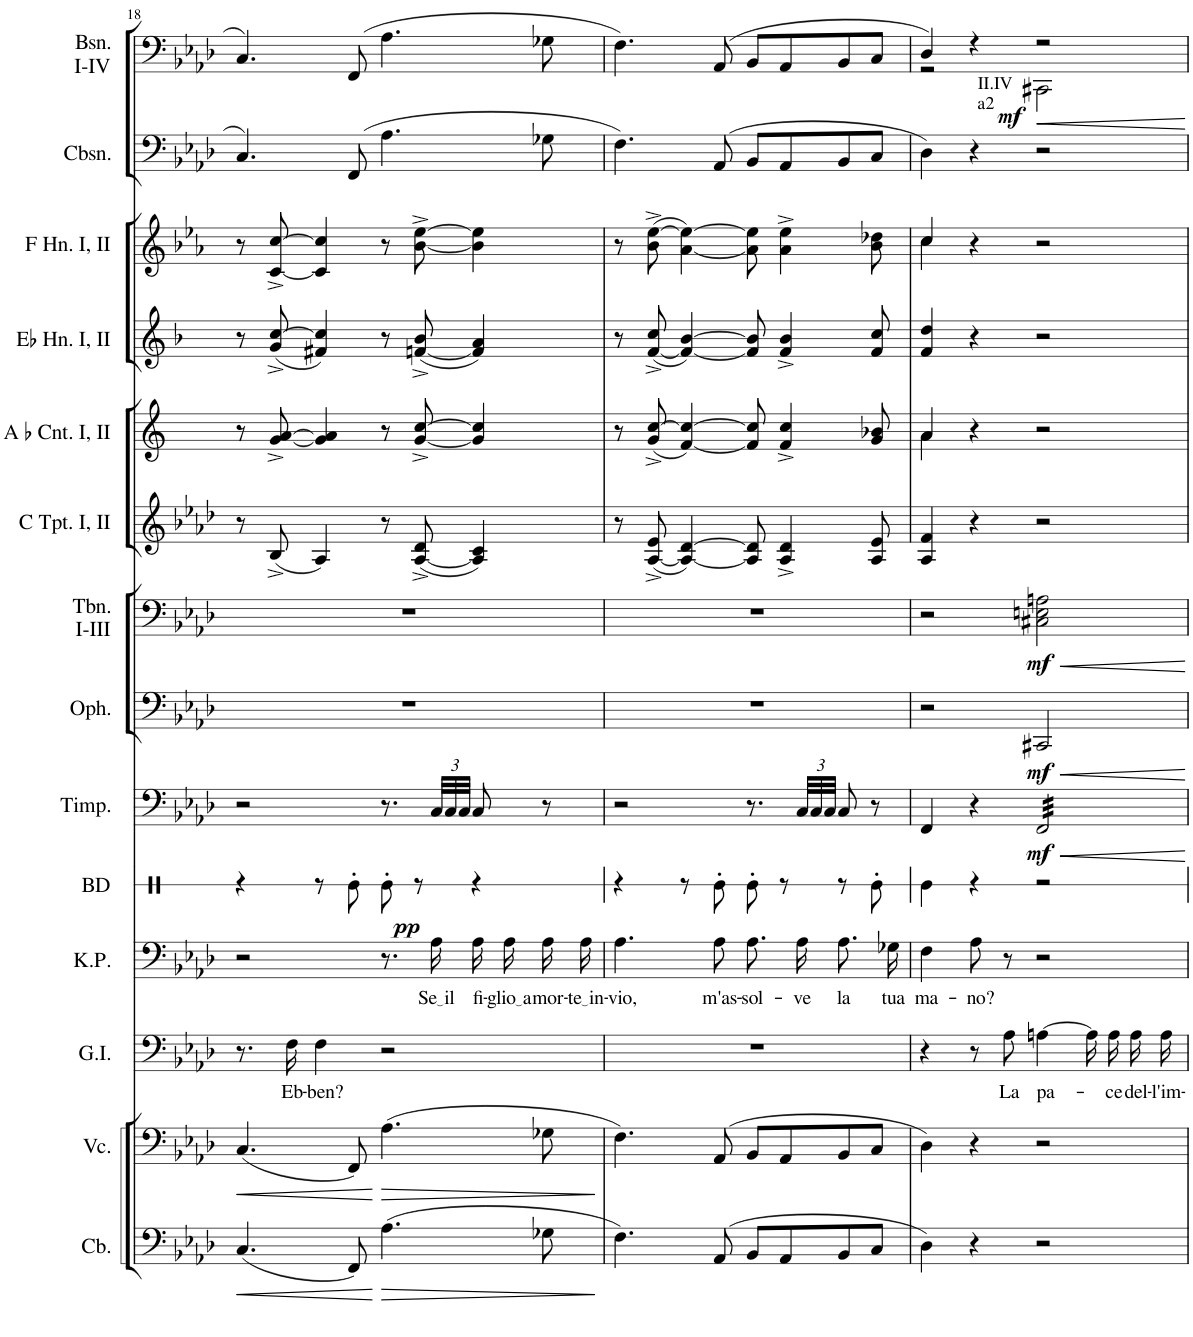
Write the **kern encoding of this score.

**kern	**dynam	**kern	**dynam	**kern	**text	**kern	**text	**dynam	**kern	**dynam	**kern	**dynam	**kern	**dynam	**kern	**kern	**kern	**kern	**kern	**kern	**dynam
*part13	*part13	*part12	*part12	*part11	*part11	*part10	*part10	*part10	*part9	*part9	*part8	*part8	*part7	*part7	*part6	*part5	*part4	*part3	*part2	*part1	*part1
*staff13	*staff13	*staff12	*staff12	*staff11	*staff11	*staff10	*staff10	*staff10	*staff9	*staff9	*staff8	*staff8	*staff7	*staff7	*staff6	*staff5	*staff4	*staff3	*staff2	*staff1	*staff1
*I"Contrabasses	*	*I"Violoncellos	*	*I"Grand Inquisitor	*	*I"King Philip	*	*	*I"Timpani	*	*I"Ophicleide	*	*I"Trombone I-III	*	*I"Trumpet in C I, II	*I"Ab Cornet I, II	*I"Horn in Eb I, II	*I"Horn in F I, II	*I"Contrabassoon	*I"Bassoon I-IV	*
*I'Cb.	*	*I'Vc.	*	*I'G.I.	*	*I'K.P.	*	*	*I'Timp.	*	*I'Oph.	*	*I'Tbn. I-III	*	*	*I'A b Cnt. I, II	*	*	*I'Cbsn.	*I'Bsn. I-IV	*
!!LO:PB:g=z
*clefF4	*	*clefF4	*	*clefF4	*	*clefF4	*	*	*clefF4	*	*clefF4	*	*clefF4	*	*clefG2	*clefG2	*clefG2	*clefG2	*clefF4	*clefF4	*
*Trd7c12	*	*	*	*	*	*Trd4c7	*	*	*	*	*Trd1c2	*	*	*	*Trd1c2	*Trd2c4	*Trd5c9	*Trd4c7	*Trd7c12	*	*
*k[b-e-a-d-]	*	*k[b-e-a-d-]	*	*k[b-e-a-d-]	*	*k[b-e-a-d-]	*	*	*k[b-e-a-d-]	*	*k[b-e-a-d-]	*	*k[b-e-a-d-]	*	*k[b-e-a-d-]	*k[]	*k[b-]	*k[b-e-a-]	*k[b-e-a-d-]	*k[b-e-a-d-]	*
*M4/4	*	*M4/4	*	*M4/4	*	*M4/4	*	*	*M4/4	*	*M4/4	*	*M4/4	*	*M4/4	*M4/4	*M4/4	*M4/4	*M4/4	*M4/4	*
*met(c)	*	*met(c)	*	*met(c)	*	*met(c)	*	*	*met(c)	*	*met(c)	*	*met(c)	*	*met(c)	*met(c)	*met(c)	*met(c)	*met(c)	*met(c)	*
=18	=18	=18	=18	=18	=18	=18	=18	=18	=18	=18	=18	=18	=18	=18	=18	=18	=18	=18	=18	=18	=18
!	!LO:HP:b	!	!LO:HP:b	!	!	!	!	!	!	!	!	!	!	!	!	!	!	!	!	!	!
(4.C/	<	(4.C/	<	8.r	.	2r	.	.	2r	.	1r	.	1r	.	8r	8r	8r	8r	4.C/	4.C/	.
.	.	.	.	.	.	.	.	.	.	.	.	.	.	.	(8B-^/	[8g/^ [8a/^	(<8g/^ [8cc/^	[8c/^ [8cc/^	.	.	.
!	!	!	!	!	!LO:LY:b	!	!	!	!	!	!	!	!	!	!	!	!	!	!	!	!
.	.	.	.	16F\	Eb-	.	.	.	.	.	.	.	.	.	.	.	.	.	.	.	.
!	!	!	!	!	!LO:LY:b	!	!	!	!	!	!	!	!	!	!	!	!	!	!	!	!
.	.	.	.	4F\	-ben?	.	.	.	.	.	.	.	.	.	4A-/)	4g/] 4a/]	4f#X/ 4cc/])	4c/] 4cc/]	.	.	.
8FF/)	.	8FF/)	.	.	.	.	.	.	.	.	.	.	.	.	.	.	.	.	(8FF/	(8FF/	.
(4.A-\	.	(4.A-\	.	2r	.	8.r	.	.	8.r	.	.	.	.	.	8r	8r	8r	8r	4.A-\	4.A-\	.
.	.	.	.	.	.	.	.	.	.	.	.	.	.	.	([8A-/^ 8d-/^	[8g/^ [8cc/^	([8fn/^ 8b-/^	[8b-\^ [8ee-\^	.	.	.
!	!	!	!	!	!	!	!LO:LY:b	!	!	!	!	!	!	!	!	!	!	!	!	!	!
*	*	*	*	*	*	*	*	*	*Xbrackettup	*	*	*	*	*	*	*	*	*	*	*	*
!	!	!	!	!	!	!	!	!LO:DY:a	!	!	!	!	!	!	!	!	!	!	!	!	!
.	.	.	.	.	.	16A-\	Se il	pp	48C/LLL	.	.	.	.	.	.	.	.	.	.	.	.
.	.	.	.	.	.	.	.	.	48C/	.	.	.	.	.	.	.	.	.	.	.	.
.	.	.	.	.	.	.	.	.	48C/JJJ	.	.	.	.	.	.	.	.	.	.	.	.
!	!	!	!	!	!	!	!LO:LY:b	!	!	!	!	!	!	!	!	!	!	!	!	!	!
.	.	.	.	.	.	16A-\LL	fi-	.	8C/	.	.	.	.	.	4A-/] 4c/)	4g/] 4cc/]	4f/] 4a/)	4b-\] 4ee-\]	.	.	.
!	!	!	!	!	!	!	!LO:LY:b	!	!	!	!	!	!	!	!	!	!	!	!	!	!
.	.	.	.	.	.	16A-\J	glio a	.	.	.	.	.	.	.	.	.	.	.	.	.	.
!	!	!	!	!	!	!	!LO:LY:b	!	!	!	!	!	!	!	!	!	!	!	!	!	!
8G-X\	.	8G-X\	.	.	.	16A-\L	mor-	.	8r	.	.	.	.	.	.	.	.	.	8G-X\	8G-X\	.
!	!	!	!	!	!	!	!LO:LY:b	!	!	!	!	!	!	!	!	!	!	!	!	!	!
.	.	.	.	.	.	16A-\JJ	te in	.	.	.	.	.	.	.	.	.	.	.	.	.	.
.	[	.	[	.	.	.	.	.	.	.	.	.	.	.	.	.	.	.	.	.	.
=19	=19	=19	=19	=19	=19	=19	=19	=19	=19	=19	=19	=19	=19	=19	=19	=19	=19	=19	=19	=19	=19
!	!	!	!	!	!	!	!LO:LY:b	!	!	!	!	!	!	!	!	!	!	!	!	!	!
4.F\)	.	4.F\)	.	1r	.	4.A-\	-vio,	.	2r	.	1r	.	1r	.	8r	8r	8r	8r	4.F\)	4.F\)	.
.	.	.	.	.	.	.	.	.	.	.	.	.	.	.	([8A-/^ 8e-/^	(<8g/^ [8cc/^	([8f/^ 8cc/^	(8b-\^ [8ee-\^	.	.	.
.	.	.	.	.	.	.	.	.	.	.	.	.	.	.	4A-/_ [4d-/)	[4f/ 4cc/_)	4f/_ [4b-/)	[4a-\ 4ee-\_)	.	.	.
!	!	!	!	!	!	!	!LO:LY:b	!	!	!	!	!	!	!	!	!	!	!	!	!	!
(8AA-/	.	(8AA-/	.	.	.	8A-\	m'as-	.	.	.	.	.	.	.	.	.	.	.	(8AA-/	(8AA-/	.
!	!	!	!	!	!	!	!LO:LY:b	!	!	!	!	!	!	!	!	!	!	!	!	!	!
8BB-/L	.	8BB-/L	.	.	.	8.A-\L	-sol-	.	8.r	.	.	.	.	.	8A-/] 8d-/]	8f/] 8cc/]	8f/] 8b-/]	8a-\] 8ee-\]	8BB-/L	8BB-/L	.
8AA-/	.	8AA-/	.	.	.	.	.	.	.	.	.	.	.	.	4A-/^ 4d-/^	4f/^ 4cc/^	4f/^ 4b-/^	4a-\^ 4ee-\^	8AA-/	8AA-/	.
!	!	!	!	!	!	!	!LO:LY:b	!	!	!	!	!	!	!	!	!	!	!	!	!	!
.	.	.	.	.	.	16A-\Jk	-ve	.	48C/LLL	.	.	.	.	.	.	.	.	.	.	.	.
.	.	.	.	.	.	.	.	.	48C/	.	.	.	.	.	.	.	.	.	.	.	.
.	.	.	.	.	.	.	.	.	48C/JJJ	.	.	.	.	.	.	.	.	.	.	.	.
!	!	!	!	!	!	!	!LO:LY:b	!	!	!	!	!	!	!	!	!	!	!	!	!	!
8BB-/	.	8BB-/	.	.	.	8.A-\L	la	.	8C/	.	.	.	.	.	.	.	.	.	8BB-/	8BB-/	.
8C/J	.	8C/J	.	.	.	.	.	.	8r	.	.	.	.	.	8A-/ 8e-/	8g/ 8b-X/	8f/ 8cc/	8b-\ 8dd-X\	8C/J	8C/J	.
!	!	!	!	!	!	!	!LO:LY:b	!	!	!	!	!	!	!	!	!	!	!	!	!	!
.	.	.	.	.	.	16G-X\Jk	tua	.	.	.	.	.	.	.	.	.	.	.	.	.	.
=20	=20	=20	=20	=20	=20	=20	=20	=20	=20	=20	=20	=20	=20	=20	=20	=20	=20	=20	=20	=20	=20
!	!	!	!	!	!	!	!LO:LY:b	!	!	!	!	!	!	!	!	!	!	!	!	!	!
*	*	*	*	*	*	*	*	*	*	*	*	*	*	*	*	*^	*	*^	*	*^	*
4D-\)	.	4D-\)	.	4r	.	4F\	ma-	.	4FF/	.	2r	.	2r	.	4A-/ 4f/	4a/	4a\	4f/ 4dd/	4cc/	4cc\	4D-\)	4D-/)	2r	.
!	!	!	!	!	!	!	!LO:LY:b	!	!	!	!	!	!	!	!	!	!	!	!	!	!	!	!	!
4r	.	4r	.	8r	.	8A-\	-no?	.	4r	.	.	.	.	.	4r	4r	4ryy	4r	4r	4ryy	4r	4r	.	.
!	!	!	!	!	!LO:LY:b	!	!	!	!	!	!	!	!	!	!	!	!	!	!	!	!	!	!	!
.	.	.	.	8A-\	La	8r	.	.	.	.	.	.	.	.	.	.	.	.	.	.	.	.	.	.
!	!	!	!	!	!	!	!	!	!	!	!	!	!	!	!	!	!	!	!	!	!	!LO:TX:b:t=II.IV	!	!
!	!	!	!	!	!	!	!	!	!	!	!	!	!	!	!	!	!	!	!	!	!	!LO:TX:b:t=a2	!	!
!	!	!	!	!	!LO:LY:b	!	!	!	!	!LO:DY:b	!	!LO:DY:b	!	!LO:DY:b	!	!	!	!	!	!	!	!	!	!LO:DY:b
*	*	*	*	*	*	*	*	*	*tremolo	*	*	*	*	*	*	*	*	*	*	*	*	*	*	*
2r	.	2r	.	[4An\	pa-	2r	.	.	32FF/LLL	mf	2CC#X/	mf	2C#X\ 2En\ 2An\	mf	2r	2r	2ryy	2r	2r	2ryy	2r	2r	2CC#X\	mf
.	.	.	.	.	.	.	.	.	32FF/	.	.	.	.	.	.	.	.	.	.	.	.	.	.	.
.	.	.	.	.	.	.	.	.	32FF/	.	.	.	.	.	.	.	.	.	.	.	.	.	.	.
.	.	.	.	.	.	.	.	.	32FF/	.	.	.	.	.	.	.	.	.	.	.	.	.	.	.
.	.	.	.	.	.	.	.	.	32FF/	.	.	.	.	.	.	.	.	.	.	.	.	.	.	.
.	.	.	.	.	.	.	.	.	32FF/	.	.	.	.	.	.	.	.	.	.	.	.	.	.	.
.	.	.	.	.	.	.	.	.	32FF/	.	.	.	.	.	.	.	.	.	.	.	.	.	.	.
.	.	.	.	.	.	.	.	.	32FF/	.	.	.	.	.	.	.	.	.	.	.	.	.	.	.
.	.	.	.	16A\LL]	.	.	.	.	32FF/	.	.	.	.	.	.	.	.	.	.	.	.	.	.	.
.	.	.	.	.	.	.	.	.	32FF/	.	.	.	.	.	.	.	.	.	.	.	.	.	.	.
!	!	!	!	!	!LO:LY:b	!	!	!	!	!	!	!	!	!	!	!	!	!	!	!	!	!	!	!
.	.	.	.	16A\J	-ce	.	.	.	32FF/	.	.	.	.	.	.	.	.	.	.	.	.	.	.	.
.	.	.	.	.	.	.	.	.	32FF/	.	.	.	.	.	.	.	.	.	.	.	.	.	.	.
!	!	!	!	!	!LO:LY:b	!	!	!	!	!	!	!	!	!	!	!	!	!	!	!	!	!	!	!
.	.	.	.	16A\L	del-	.	.	.	32FF/	.	.	.	.	.	.	.	.	.	.	.	.	.	.	.
.	.	.	.	.	.	.	.	.	32FF/	.	.	.	.	.	.	.	.	.	.	.	.	.	.	.
!	!	!	!	!	!LO:LY:b	!	!	!	!	!	!	!	!	!	!	!	!	!	!	!	!	!	!	!
.	.	.	.	16A\JJ	-l'im-	.	.	.	32FF/	.	.	.	.	.	.	.	.	.	.	.	.	.	.	.
.	.	.	.	.	.	.	.	.	32FF/JJJ	.	.	.	.	.	.	.	.	.	.	.	.	.	.	.
*	*	*	*	*	*	*	*	*	*Xtremolo	*	*	*	*	*	*	*	*	*	*	*	*	*	*	*
*	*	*	*	*	*	*	*	*	*	*	*	*	*	*	*	*v	*v	*	*v	*v	*	*v	*v	*
=	=	=	=	=	=	=	=	=	=	=	=	=	=	=	=	=	=	=	=	=	=
*-	*-	*-	*-	*-	*-	*-	*-	*-	*-	*-	*-	*-	*-	*-	*-	*-	*-	*-	*-	*-	*-
